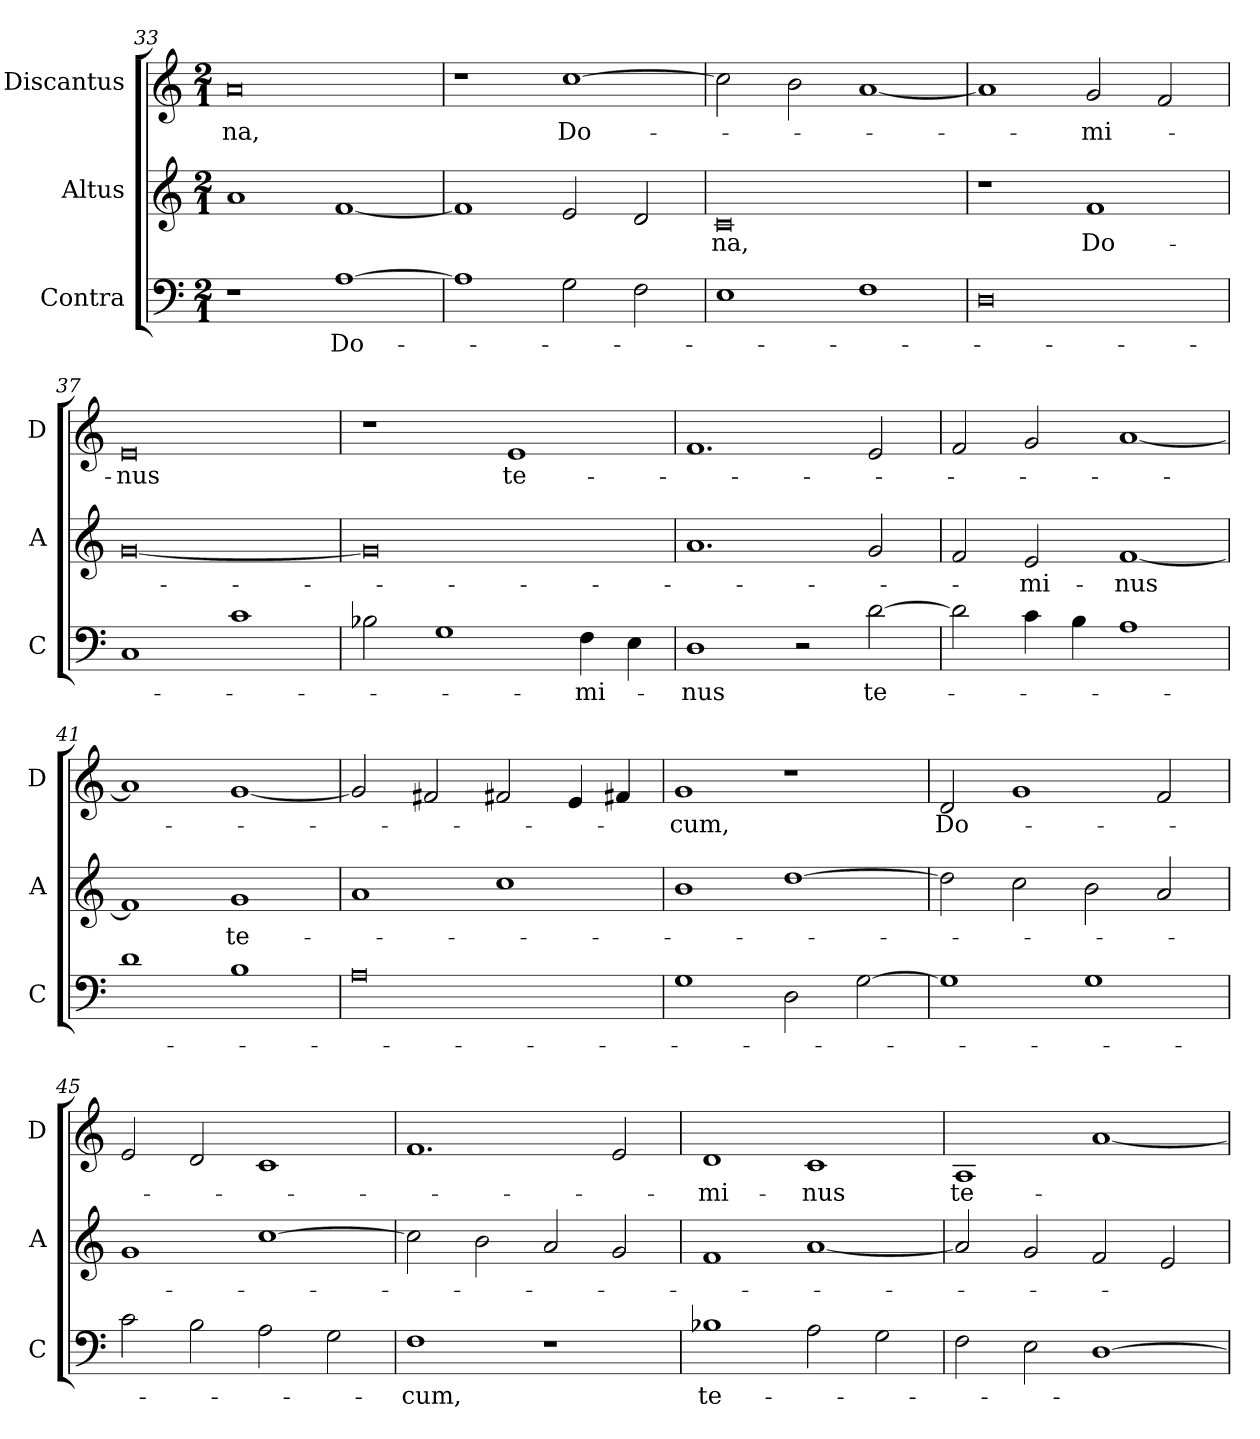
**kern	**text	**kern	**text	**kern	**text
*part3	*part3	*part2	*part2	*part1	*part1
*staff3	*staff3	*staff2	*staff2	*staff1	*staff1
*I"Contra	*	*I"Altus	*	*I"Discantus	*
*I'C	*	*I'A	*	*I'D	*
*clefF4	*	*clefG2	*	*clefG2	*
*k[]	*	*k[]	*	*k[]	*
*M2/1	*	*M2/1	*	*M2/1	*
=33	=33	=33	=33	=33	=33
1r	.	1a	.	0a	-na,
[1A	Do-	[1f	.	.	.
=34	=34	=34	=34	=34	=34
1A]	.	1f]	.	1r	.
2G\	.	2e/	.	[1cc	Do-
2F\	.	2d/	.	.	.
=35	=35	=35	=35	=35	=35
1E	.	0c	-na,	2cc\]	.
.	.	.	.	2b\	.
1F	.	.	.	[1a	.
=36	=36	=36	=36	=36	=36
0D	.	1r	.	1a]	.
.	.	1f	Do-	2g/	-mi-
.	.	.	.	2f/	.
=37	=37	=37	=37	=37	=37
1C	.	[0g	.	0e	-nus
1c	.	.	.	.	.
=38	=38	=38	=38	=38	=38
2B-X\	.	0g]	.	1r	.
1G	.	.	.	.	.
.	.	.	.	1e	te-
4F\	-mi-	.	.	.	.
4E\	.	.	.	.	.
=39	=39	=39	=39	=39	=39
1D	-nus	1.a	.	1.f	.
2r	.	.	.	.	.
[2d\	te-	2g/	.	2e/	.
=40	=40	=40	=40	=40	=40
2d\]	.	2f/	.	2f/	.
4c\	.	2e/	-mi-	2g/	.
4B\	.	.	.	.	.
1A	.	[1f	-nus	[1a	.
=41	=41	=41	=41	=41	=41
1d	.	1f]	.	1a]	.
1B	.	1g	te-	[1g	.
=42	=42	=42	=42	=42	=42
0A	.	1a	.	2g/]	.
.	.	.	.	2f#X/	.
.	.	1cc	.	2f#X/	.
.	.	.	.	4e/	.
.	.	.	.	4f#X/	.
=43	=43	=43	=43	=43	=43
1G	.	1b	.	1g	-cum,
2D\	.	[1dd	.	1r	.
[2G\	.	.	.	.	.
=44	=44	=44	=44	=44	=44
1G]	.	2dd\]	.	2d/	Do-
.	.	2cc\	.	1g	.
1G	.	2b\	.	.	.
.	.	2a/	.	2f/	.
=45	=45	=45	=45	=45	=45
2c\	.	1g	.	2e/	.
2B\	.	.	.	2d/	.
2A\	.	[1cc	.	1c	.
2G\	.	.	.	.	.
=46	=46	=46	=46	=46	=46
1F	-cum,	2cc\]	.	1.f	.
.	.	2b\	.	.	.
1r	.	2a/	.	.	.
.	.	2g/	.	2e/	.
=47	=47	=47	=47	=47	=47
1B-X	te-	1f	.	1d	-mi-
2A\	.	[1a	.	1c	-nus
2G\	.	.	.	.	.
=48	=48	=48	=48	=48	=48
2F\	.	2a/]	.	1A	te-
2E\	.	2g/	.	.	.
[1D	.	2f/	.	[1a	.
.	.	2e/	.	.	.
=	=	=	=	=	=
*-	*-	*-	*-	*-	*-
